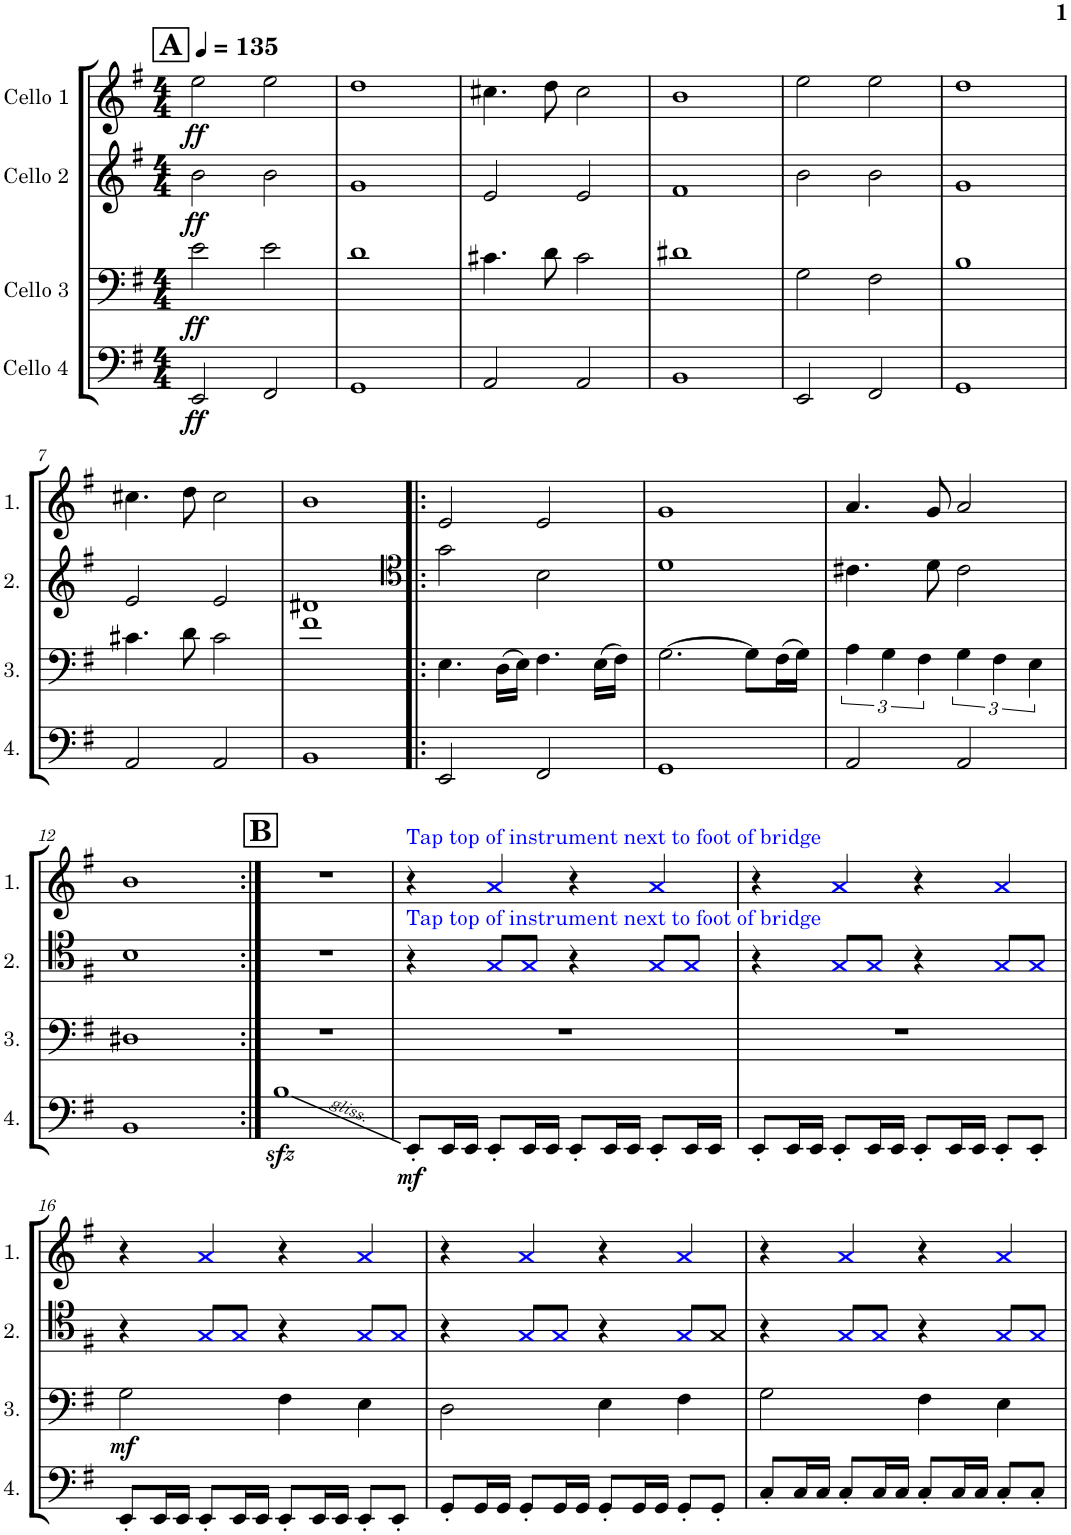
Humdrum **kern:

**kern	**dynam	**kern	**dynam	**kern	**dynam	**kern	**dynam
*part4	*part4	*part3	*part3	*part2	*part2	*part1	*part1
*staff4	*staff4	*staff3	*staff3	*staff2	*staff2	*staff1	*staff1
*I"Cello 4	*	*I"Cello 3	*	*I"Cello 2	*	*I"Cello 1	*
*clefF4	*	*clefF4	*	*clefG2	*	*clefG2	*
*k[f#]	*	*k[f#]	*	*k[f#]	*	*k[f#]	*
*M4/4	*	*M4/4	*	*M4/4	*	*M4/4	*
*MM135	*	*MM135	*	*MM135	*	*MM135	*
!!LO:REH:place=s1:a:B:cj:fs=14:t=A
=1	=1	=1	=1	=1	=1	=1	=1
!	!LO:DY:b	!	!LO:DY:b	!	!LO:DY:b	!	!LO:DY:b
2EE/	ff	2e\	ff	2b\	ff	2ee\	ff
2FF#/	.	2e\	.	2b\	.	2ee\	.
=2	=2	=2	=2	=2	=2	=2	=2
1GG	.	1d	.	1g	.	1dd	.
=3	=3	=3	=3	=3	=3	=3	=3
2AA/	.	4.c#X\	.	2e/	.	4.cc#X\	.
.	.	8d\	.	.	.	8dd\	.
2AA/	.	2c#\	.	2e/	.	2cc#\	.
=4	=4	=4	=4	=4	=4	=4	=4
1BB	.	1d#X	.	1f#	.	1b	.
=5	=5	=5	=5	=5	=5	=5	=5
2EE/	.	2G\	.	2b\	.	2ee\	.
2FF#/	.	2F#\	.	2b\	.	2ee\	.
=6	=6	=6	=6	=6	=6	=6	=6
1GG	.	1B	.	1g	.	1dd	.
!!LO:LB:g=z
=7	=7	=7	=7	=7	=7	=7	=7
2AA/	.	4.c#X\	.	2e/	.	4.cc#X\	.
.	.	8d\	.	.	.	8dd\	.
2AA/	.	2c#\	.	2e/	.	2cc#\	.
=8	=8	=8	=8	=8	=8	=8	=8
1BB	.	1f#	.	1d#X	.	1b	.
=9!|:	=9!|:	=9!|:	=9!|:	=9!|:	=9!|:	=9!|:	=9!|:
*	*	*	*	*clefC4	*	*	*
2EE/	.	4.E\	.	2g\	.	2e/	.
.	.	(16D\LL	.	.	.	.	.
.	.	16E\JJ)	.	.	.	.	.
2FF#/	.	4.F#\	.	2B\	.	2e/	.
.	.	(16E\LL	.	.	.	.	.
.	.	16F#\JJ)	.	.	.	.	.
=10	=10	=10	=10	=10	=10	=10	=10
1GG	.	[2.G\	.	1d	.	1g	.
.	.	8G\L]	.	.	.	.	.
.	.	(16F#\L	.	.	.	.	.
.	.	16G\JJ)	.	.	.	.	.
=11	=11	=11	=11	=11	=11	=11	=11
2AA/	.	6A\	.	4.c#X\	.	4.a/	.
.	.	6G\	.	.	.	.	.
.	.	6F#\	.	.	.	.	.
.	.	.	.	8d\	.	8g/	.
2AA/	.	6G\	.	2c#\	.	2a/	.
.	.	6F#\	.	.	.	.	.
.	.	6E\	.	.	.	.	.
!!LO:LB:g=z
=12	=12	=12	=12	=12	=12	=12	=12
1BB	.	1D#X	.	1B	.	1b	.
!!LO:REH:place=s1:a:B:cj:fs=14:t=B
=13:|!	=13:|!	=13:|!	=13:|!	=13:|!	=13:|!	=13:|!	=13:|!
1Bzz<	.	1r	.	1r	.	1r	.
=14	=14	=14	=14	=14	=14	=14	=14
!	!	!	!	!	!	!LO:TX:a:color=#0000FF:t=Tap top of instrument next to foot of bridge	!
!	!	!	!	!LO:TX:a:color=#0000FF:t=Tap top of instrument next to foot of bridge	!	!	!
!	!LO:DY:b	!	!	!	!	!	!
8EE'/L	mf	1r	.	4r	.	4r	.
16EE/L	.	.	.	.	.	.	.
16EE/JJ	.	.	.	.	.	.	.
!	!	!	!	!	!LO:DY:b	!	!LO:DY:a
8EE'/L	.	.	.	8Gi/L	ppp	4ai/	ppp
16EE/L	.	.	.	8Gi/J	.	.	.
16EE/JJ	.	.	.	.	.	.	.
8EE'/L	.	.	.	4r	.	4r	.
16EE/L	.	.	.	.	.	.	.
16EE/JJ	.	.	.	.	.	.	.
8EE'/L	.	.	.	8Gi/L	.	4ai/	.
16EE/L	.	.	.	8Gi/J	.	.	.
16EE/JJ	.	.	.	.	.	.	.
=15	=15	=15	=15	=15	=15	=15	=15
8EE'/L	.	1r	.	4r	.	4r	.
16EE/L	.	.	.	.	.	.	.
16EE/JJ	.	.	.	.	.	.	.
8EE'/L	.	.	.	8Gi/L	.	4ai/	.
16EE/L	.	.	.	8Gi/J	.	.	.
16EE/JJ	.	.	.	.	.	.	.
8EE'/L	.	.	.	4r	.	4r	.
16EE/L	.	.	.	.	.	.	.
16EE/JJ	.	.	.	.	.	.	.
8EE'/L	.	.	.	8Gi/L	.	4ai/	.
8EE'/J	.	.	.	8Gi/J	.	.	.
!!LO:LB:g=z
=16	=16	=16	=16	=16	=16	=16	=16
!	!	!	!LO:DY:b	!	!	!	!
8EE'/L	.	2G\	mf	4r	.	4r	.
16EE/L	.	.	.	.	.	.	.
16EE/JJ	.	.	.	.	.	.	.
8EE'/L	.	.	.	8Gi/L	.	4ai/	.
16EE/L	.	.	.	8Gi/J	.	.	.
16EE/JJ	.	.	.	.	.	.	.
8EE'/L	.	4F#\	.	4r	.	4r	.
16EE/L	.	.	.	.	.	.	.
16EE/JJ	.	.	.	.	.	.	.
8EE'/L	.	4E\	.	8Gi/L	.	4ai/	.
8EE'/J	.	.	.	8Gi/J	.	.	.
=17	=17	=17	=17	=17	=17	=17	=17
8GG'/L	.	2D\	.	4r	.	4r	.
16GG/L	.	.	.	.	.	.	.
16GG/JJ	.	.	.	.	.	.	.
8GG'/L	.	.	.	8Gi/L	.	4ai/	.
16GG/L	.	.	.	8Gi/J	.	.	.
16GG/JJ	.	.	.	.	.	.	.
8GG'/L	.	4E\	.	4r	.	4r	.
16GG/L	.	.	.	.	.	.	.
16GG/JJ	.	.	.	.	.	.	.
8GG'/L	.	4F#\	.	8Gi/L	.	4ai/	.
8GG'/J	.	.	.	8G/J	.	.	.
=18	=18	=18	=18	=18	=18	=18	=18
8C'/L	.	2G\	.	4r	.	4r	.
16C/L	.	.	.	.	.	.	.
16C/JJ	.	.	.	.	.	.	.
8C'/L	.	.	.	8Gi/L	.	4ai/	.
16C/L	.	.	.	8Gi/J	.	.	.
16C/JJ	.	.	.	.	.	.	.
8C'/L	.	4F#\	.	4r	.	4r	.
16C/L	.	.	.	.	.	.	.
16C/JJ	.	.	.	.	.	.	.
8C'/L	.	4E\	.	8Gi/L	.	4ai/	.
8C'/J	.	.	.	8Gi/J	.	.	.
=	=	=	=	=	=	=	=
*-	*-	*-	*-	*-	*-	*-	*-
